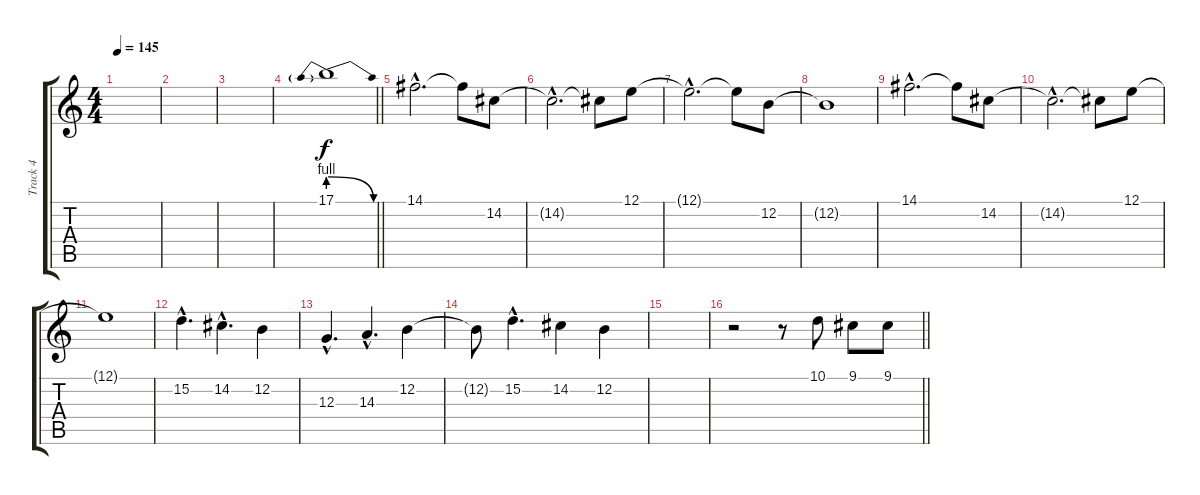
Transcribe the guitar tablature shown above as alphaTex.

\track ("Track 4" "Track 4") {instrument churchorgan}
\staff {score tabs}
\tuning (E4 B3 G3 D3 A2 E2) {hide}
\ts (4 4)
\tempo 145
\clef g2
\ks c
|
|
|
\barLineRight lightlight
17.1{be (prebendrelease 0 4 60 0)}.1 |
\section ("" "")
14.1{hac}.2{d} 14.1{t}.8 14.2.8 |
14.2{hac t}.2{d} 14.2{t}.8 12.1.8 |
12.1{hac t}.2{d} 12.1{t}.8 12.2.8 |
12.2{t}.1 |
14.1{hac}.2{d} 14.1{t}.8 14.2.8 |
14.2{hac t}.2{d} 14.2{t}.8 12.1.8 |
12.1{t}.1 |
15.2{hac}.4{d} 14.2{hac}.4{d} 12.2.4 |
12.3{hac}.4{d} 14.3{hac}.4{d} 12.2.4 |
12.2{t}.8 15.2{hac}.4{d} 14.2.4 12.2.4 |
|
\barLineRight lightlight
r.2 r.8 10.1.8 9.1.8 9.1.8
